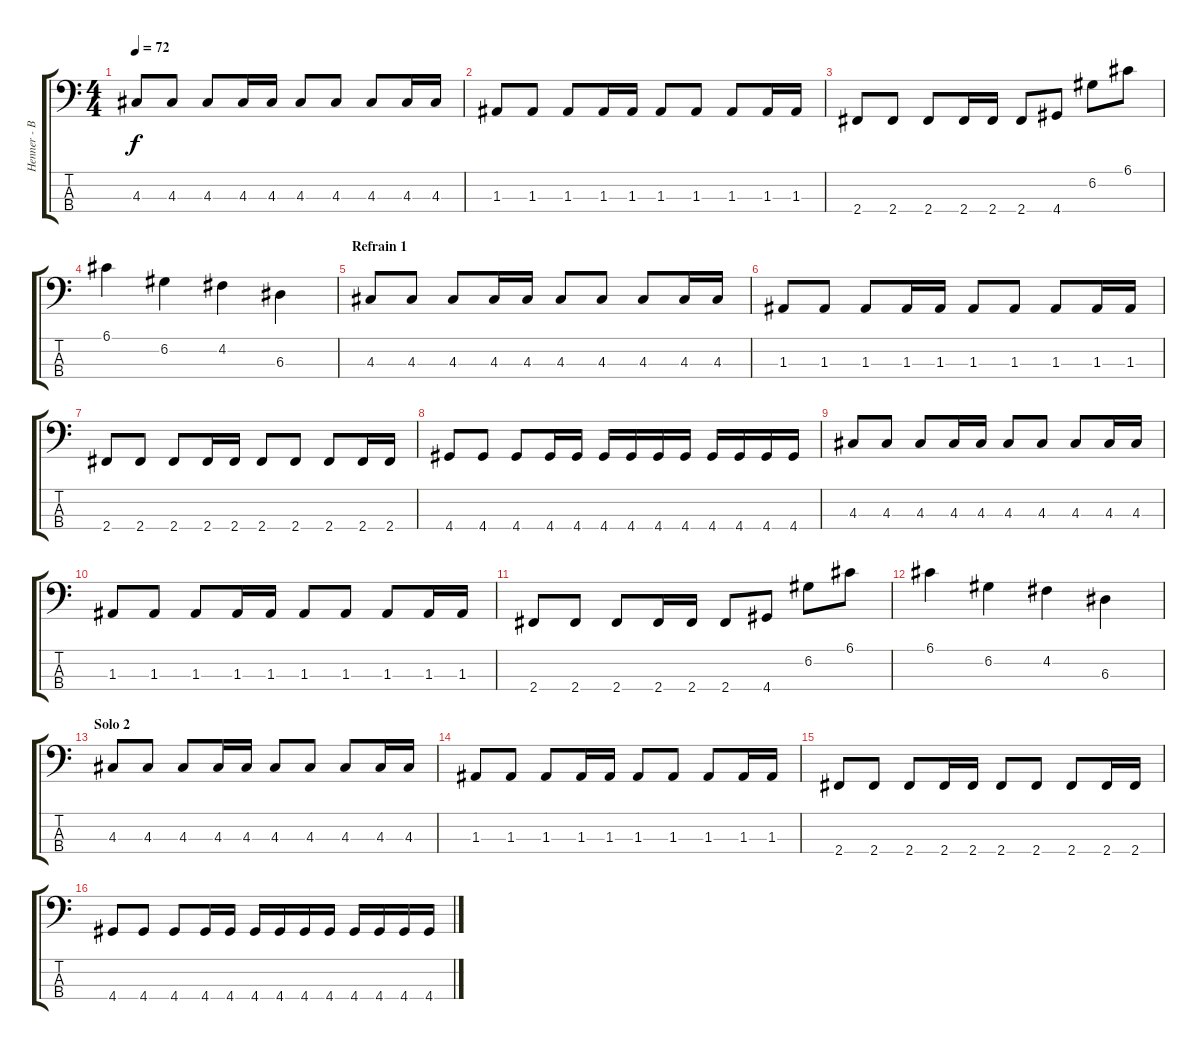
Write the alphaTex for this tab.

\track ("Henner - Bass" "Henner - B") {instrument electricbassfinger}
\staff {score tabs}
\tuning (G2 D2 A1 E1) {hide}
\ts (4 4)
\tempo 72
\clef f4
\ks c
4.3.8{dy f} 4.3.8 4.3.8 4.3.16 4.3.16 4.3.8 4.3.8 4.3.8 4.3.16 4.3.16 |
1.3.8 1.3.8 1.3.8 1.3.16 1.3.16 1.3.8 1.3.8 1.3.8 1.3.16 1.3.16 |
2.4.8 2.4.8 2.4.8 2.4.16 2.4.16 2.4.8 4.4.8 6.2.8 6.1.8 |
6.1.4 6.2.4 4.2.4 6.3.4 |
\section ("" "Refrain 1")
4.3.8 4.3.8 4.3.8 4.3.16 4.3.16 4.3.8 4.3.8 4.3.8 4.3.16 4.3.16 |
1.3.8 1.3.8 1.3.8 1.3.16 1.3.16 1.3.8 1.3.8 1.3.8 1.3.16 1.3.16 |
2.4.8 2.4.8 2.4.8 2.4.16 2.4.16 2.4.8 2.4.8 2.4.8 2.4.16 2.4.16 |
4.4.8 4.4.8 4.4.8 4.4.16 4.4.16 4.4.16 4.4.16 4.4.16 4.4.16 4.4.16 4.4.16 4.4.16 4.4.16 |
4.3.8 4.3.8 4.3.8 4.3.16 4.3.16 4.3.8 4.3.8 4.3.8 4.3.16 4.3.16 |
1.3.8 1.3.8 1.3.8 1.3.16 1.3.16 1.3.8 1.3.8 1.3.8 1.3.16 1.3.16 |
2.4.8 2.4.8 2.4.8 2.4.16 2.4.16 2.4.8 4.4.8 6.2.8 6.1.8 |
6.1.4 6.2.4 4.2.4 6.3.4 |
\section ("" "Solo 2")
4.3.8 4.3.8 4.3.8 4.3.16 4.3.16 4.3.8 4.3.8 4.3.8 4.3.16 4.3.16 |
1.3.8 1.3.8 1.3.8 1.3.16 1.3.16 1.3.8 1.3.8 1.3.8 1.3.16 1.3.16 |
2.4.8 2.4.8 2.4.8 2.4.16 2.4.16 2.4.8 2.4.8 2.4.8 2.4.16 2.4.16 |
4.4.8 4.4.8 4.4.8 4.4.16 4.4.16 4.4.16 4.4.16 4.4.16 4.4.16 4.4.16 4.4.16 4.4.16 4.4.16
